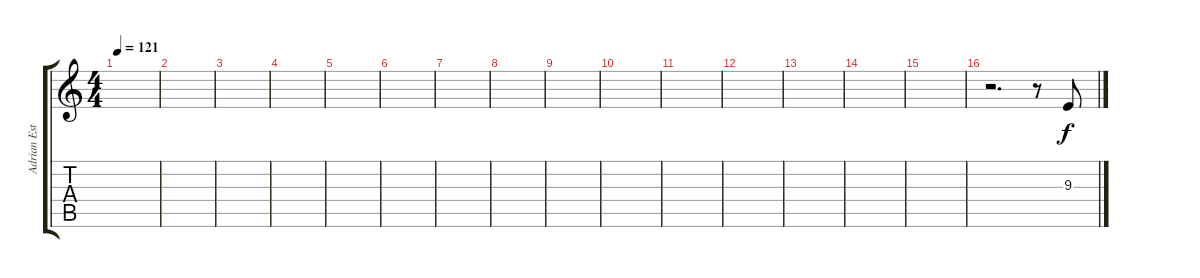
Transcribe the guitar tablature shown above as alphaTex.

\track ("Adrian Estrella" "Adrian Est") {instrument violin}
\staff {score tabs}
\tuning (E4 B3 G3 D3 A2 D2) {hide}
\ts (4 4)
\tempo 121
\clef g2
\ks c
|
|
|
|
|
|
|
|
|
|
|
|
|
|
|
r.2{d} r.8 9.3.8
